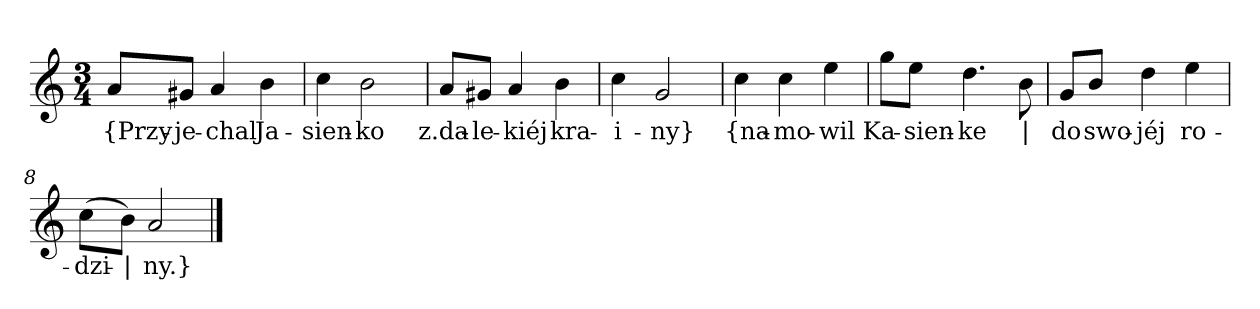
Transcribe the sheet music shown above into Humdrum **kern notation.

**kern	**text
*part1	*part1
*staff1	*staff1
*clefG2	*
*k[]	*
*a:	*
*M3/4	*
=	=
8a/L	{Przy-
8g#X/J	-je-
4a	-chal
4b	Ja-
=2	=2
4cc	-sien-
2b	-ko
=3	=3
8a/L	z.da-
8g#X/J	-le-
4a	-kiéj
4b	kra-
=4	=4
4cc	-i-
2g	-ny}
=5y	=5y
4cc	{na-
4cc	-mo-
4ee	-wil
=6	=6
8gg\L	Ka-
8ee\J	-sien-
4.dd	-ke
8b	|
=7	=7
8g/L	do
8b/J	swo-
4dd	-jéj
4ee	ro-
=8	=8
(8cc\L	-dzi-
8b\J)	|
2a	-ny.}
==	==
*-	*-
